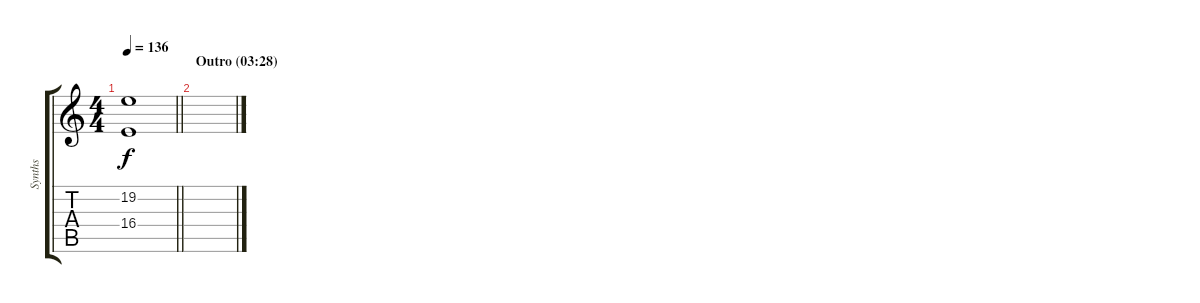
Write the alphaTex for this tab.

\track ("Synths" "Synths") {instrument brasssection}
\staff {score tabs}
\tuning (D4 A3 F3 C3 G2 C2) {hide}
\ts (4 4)
\tempo 136
\clef g2
\barLineRight lightlight
\ks c
(19.2 16.4).1{dy f} |
\section ("" "Outro (03:28)")
